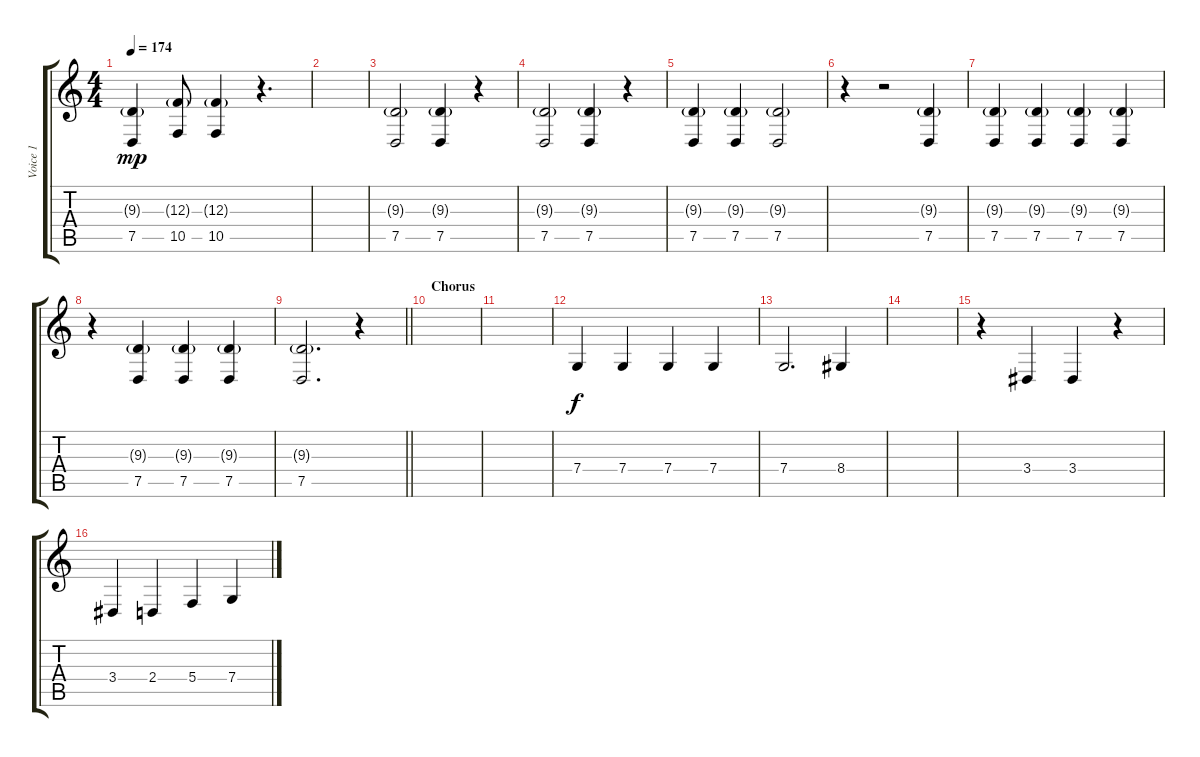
\track ("Voice 1" "Voice 1") {instrument lead2sawtooth}
\staff {score tabs}
\tuning (D4 A3 F3 C3 G2 C2) {hide}
\ts (4 4)
\tempo 174
\clef g2
\ks c
(9.3{g} 7.5).4{dy mp} (12.3{g} 10.5).8 (12.3{g} 10.5).4 r.4{d} |
|
(9.3{g} 7.5).2 (9.3{g} 7.5).4 r.4 |
(9.3{g} 7.5).2 (9.3{g} 7.5).4 r.4 |
(9.3{g} 7.5).4 (9.3{g} 7.5).4 (9.3{g} 7.5).2 |
r.4 r.2 (9.3{g} 7.5).4 |
(9.3{g} 7.5).4 (9.3{g} 7.5).4 (9.3{g} 7.5).4 (9.3{g} 7.5).4 |
r.4 (9.3{g} 7.5).4 (9.3{g} 7.5).4 (9.3{g} 7.5).4 |
\barLineRight lightlight
(9.3{g} 7.5).2{d} r.4 |
\section ("" "Chorus")
|
|
7.4.4{dy f} 7.4.4 7.4.4 7.4.4 |
7.4.2{d} 8.4.4 |
|
r.4 3.4.4 3.4.4 r.4 |
3.4.4 2.4.4 5.4.4 7.4.4
